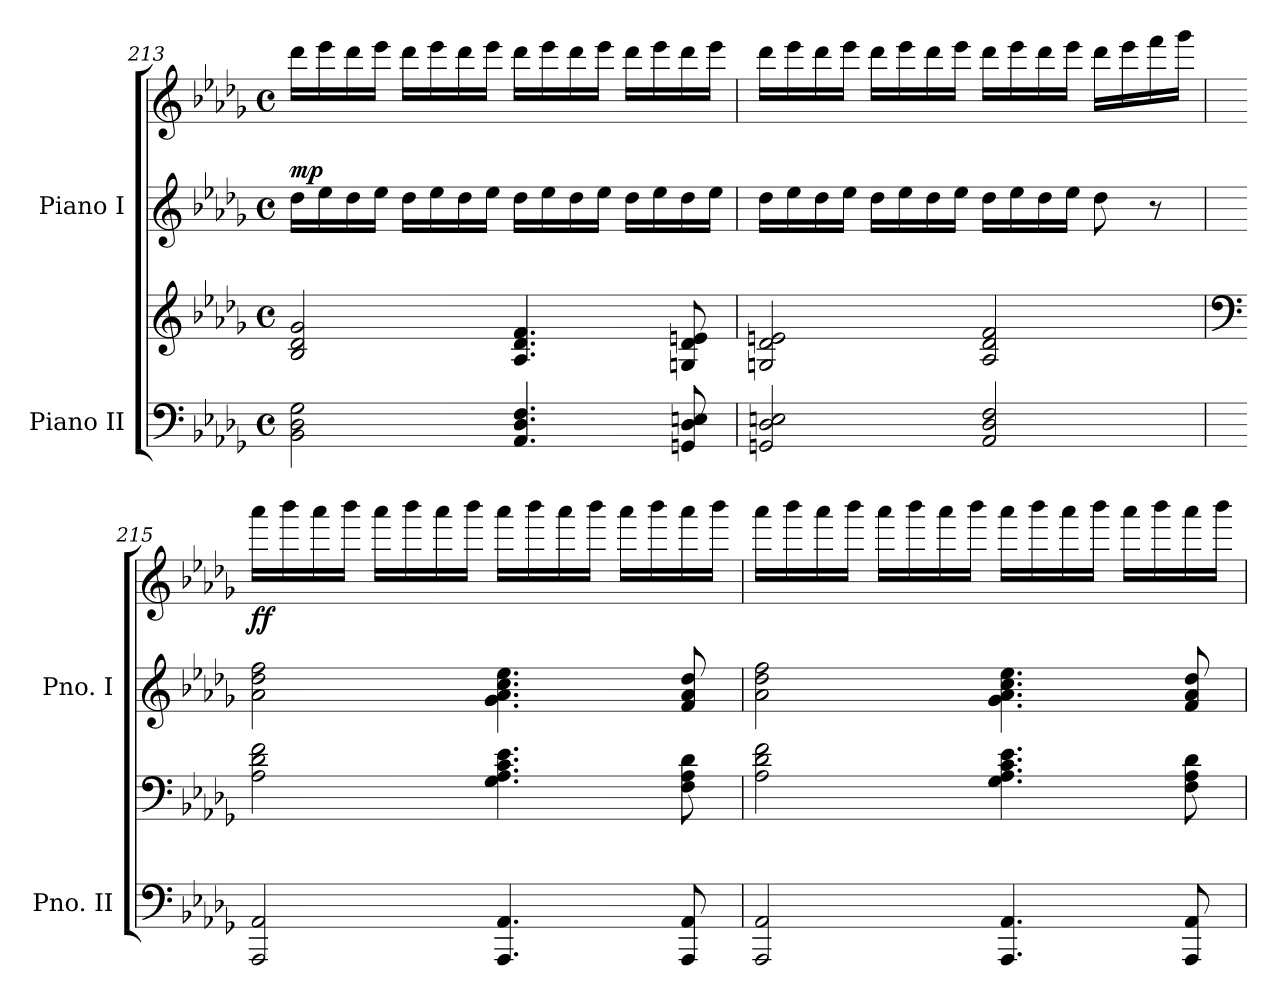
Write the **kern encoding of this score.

**kern	**kern	**kern	**kern	**dynam
*part2	*part2	*part1	*part1	*part1
*staff4	*staff3	*staff2	*staff1	*staff1/2
*I"Piano II	*	*I"Piano I	*	*
*I'Pno. II	*	*I'Pno. I	*	*
!!LO:PB:g=z
*clefF4	*clefG2	*clefG2	*clefG2	*
*k[b-e-a-d-g-]	*k[b-e-a-d-g-]	*k[b-e-a-d-g-]	*k[b-e-a-d-g-]	*
*M4/4	*M4/4	*M4/4	*M4/4	*
*met(c)	*met(c)	*met(c)	*met(c)	*
=213	=213	=213	=213	=213
!	!	!	!	!LO:DY:a=2
2BB-\ 2D-\ 2G-\	2B-/ 2d-/ 2g-/	16dd-\LL	16ddd-\LL	mp
.	.	16ee-\	16eee-\	.
.	.	16dd-\	16ddd-\	.
.	.	16ee-\JJ	16eee-\JJ	.
.	.	16dd-\LL	16ddd-\LL	.
.	.	16ee-\	16eee-\	.
.	.	16dd-\	16ddd-\	.
.	.	16ee-\JJ	16eee-\JJ	.
4.AA-/ 4.D-/ 4.F/	4.A-/ 4.d-/ 4.f/	16dd-\LL	16ddd-\LL	.
.	.	16ee-\	16eee-\	.
.	.	16dd-\	16ddd-\	.
.	.	16ee-\JJ	16eee-\JJ	.
.	.	16dd-\LL	16ddd-\LL	.
.	.	16ee-\	16eee-\	.
8GGn/ 8D-/ 8En/	8Gn/ 8d-/ 8en/	16dd-\	16ddd-\	.
.	.	16ee-\JJ	16eee-\JJ	.
=214	=214	=214	=214	=214
2GGn/ 2D-/ 2En/	2Gn/ 2d-/ 2en/	16dd-\LL	16ddd-\LL	.
.	.	16ee-\	16eee-\	.
.	.	16dd-\	16ddd-\	.
.	.	16ee-\JJ	16eee-\JJ	.
.	.	16dd-\LL	16ddd-\LL	.
.	.	16ee-\	16eee-\	.
.	.	16dd-\	16ddd-\	.
.	.	16ee-\JJ	16eee-\JJ	.
2AA-/ 2D-/ 2F/	2A-/ 2d-/ 2f/	16dd-\LL	16ddd-\LL	.
.	.	16ee-\	16eee-\	.
.	.	16dd-\	16ddd-\	.
.	.	16ee-\JJ	16eee-\JJ	.
.	.	8dd-\	16ddd-\LL	.
.	.	.	16eee-\	.
.	.	8r	16fff\	.
.	.	.	16ggg-\JJ	.
!!LO:LB:g=z
=215	=215	=215	=215	=215
*	*clefF4	*	*	*
!	!	!	!	!LO:DY:b
2AAA-/ 2AA-/	2A-\ 2d-\ 2f\	2a-\ 2dd-\ 2ff\	16aaa-\LL	ff
.	.	.	16bbb-\	.
.	.	.	16aaa-\	.
.	.	.	16bbb-\JJ	.
.	.	.	16aaa-\LL	.
.	.	.	16bbb-\	.
.	.	.	16aaa-\	.
.	.	.	16bbb-\JJ	.
4.AAA-/ 4.AA-/	4.G-\ 4.A-\ 4.c\ 4.e-\	4.g-\ 4.a-\ 4.cc\ 4.ee-\	16aaa-\LL	.
.	.	.	16bbb-\	.
.	.	.	16aaa-\	.
.	.	.	16bbb-\JJ	.
.	.	.	16aaa-\LL	.
.	.	.	16bbb-\	.
8AAA-/ 8AA-/	8F\ 8A-\ 8d-\	8f/ 8a-/ 8dd-/	16aaa-\	.
.	.	.	16bbb-\JJ	.
=216	=216	=216	=216	=216
2AAA-/ 2AA-/	2A-\ 2d-\ 2f\	2a-\ 2dd-\ 2ff\	16aaa-\LL	.
.	.	.	16bbb-\	.
.	.	.	16aaa-\	.
.	.	.	16bbb-\JJ	.
.	.	.	16aaa-\LL	.
.	.	.	16bbb-\	.
.	.	.	16aaa-\	.
.	.	.	16bbb-\JJ	.
4.AAA-/ 4.AA-/	4.G-\ 4.A-\ 4.c\ 4.e-\	4.g-\ 4.a-\ 4.cc\ 4.ee-\	16aaa-\LL	.
.	.	.	16bbb-\	.
.	.	.	16aaa-\	.
.	.	.	16bbb-\JJ	.
.	.	.	16aaa-\LL	.
.	.	.	16bbb-\	.
8AAA-/ 8AA-/	8F\ 8A-\ 8d-\	8f/ 8a-/ 8dd-/	16aaa-\	.
.	.	.	16bbb-\JJ	.
=	=	=	=	=
*-	*-	*-	*-	*-
